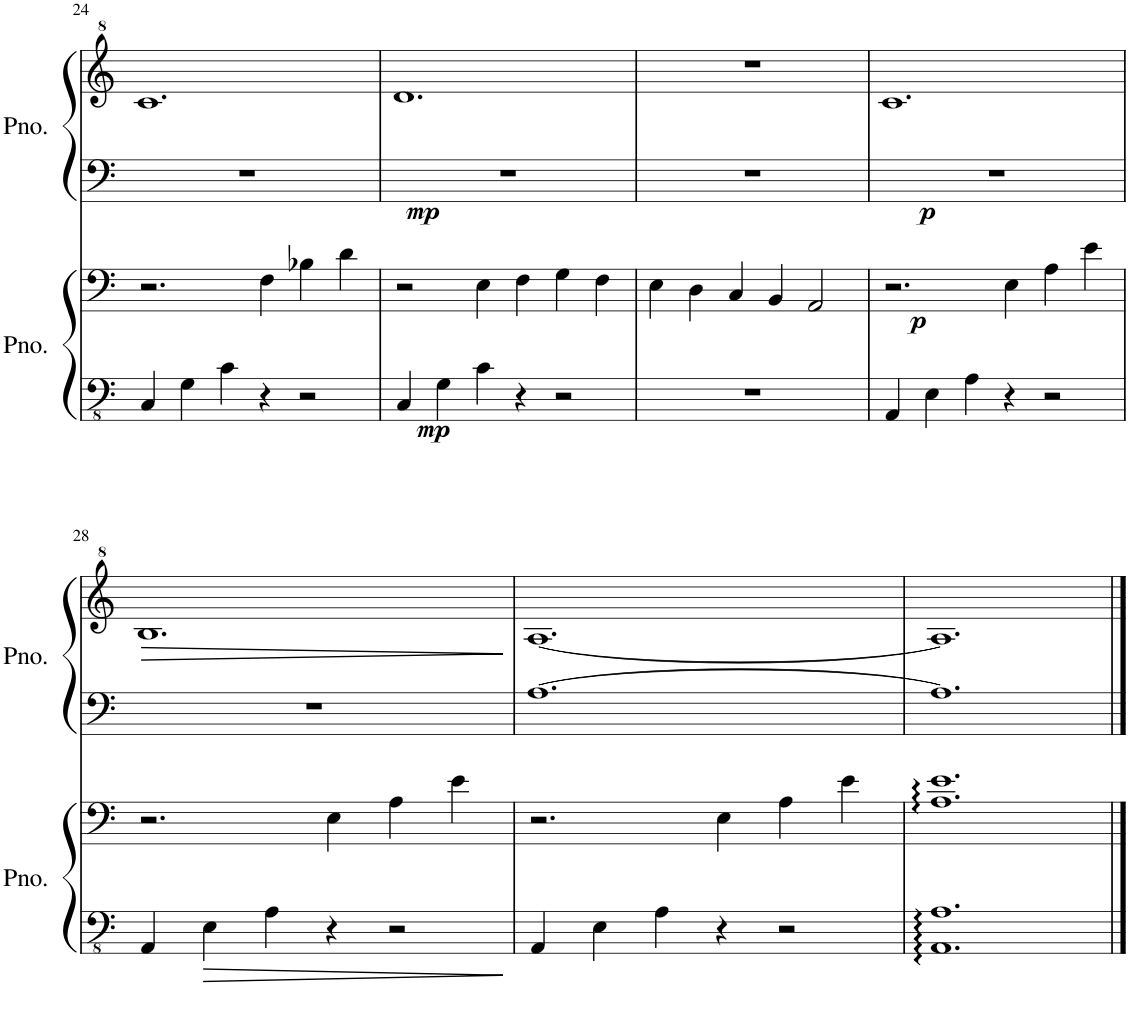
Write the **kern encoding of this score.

**kern	**kern	**dynam	**kern	**kern	**dynam
*part2	*part2	*part2	*part1	*part1	*part1
*staff4	*staff3	*staff3/4	*staff2	*staff1	*staff1/2
*I"Piano	*	*	*I"Piano	*	*
*I'Pno.	*	*	*I'Pno.	*	*
!!LO:PB:g=z
*clefFv4	*clefF4	*	*clefF4	*clefG^2	*
*k[]	*k[]	*	*k[]	*k[]	*
*M6/4	*M6/4	*	*M6/4	*M6/4	*
=24	=24	=24	=24	=24	=24
4CC/	2.r	.	1.r	1.cc	.
4GG\	.	.	.	.	.
4C\	.	.	.	.	.
4r	4F\	.	.	.	.
2r	4B-X\	.	.	.	.
.	4d\	.	.	.	.
=25	=25	=25	=25	=25	=25
!	!	!	!	!	!LO:DY:b=2
4CC/	2r	.	1.r	1.dd	mp
!	!	!LO:DY:b=2	!	!	!
4GG\	.	mp	.	.	.
4C\	4E\	.	.	.	.
4r	4F\	.	.	.	.
2r	4G\	.	.	.	.
.	4F\	.	.	.	.
=26	=26	=26	=26	=26	=26
1.r	4E\	.	1.r	1.r	.
.	4D\	.	.	.	.
.	4C/	.	.	.	.
.	4BB/	.	.	.	.
.	2AA/	.	.	.	.
=27	=27	=27	=27	=27	=27
!	!	!LO:DY:b	!	!	!LO:DY:b=2
4AAA/	2.r	p	1.r	1.cc	p
4EE\	.	.	.	.	.
4AA\	.	.	.	.	.
4r	4E\	.	.	.	.
2r	4A\	.	.	.	.
.	4e\	.	.	.	.
!!LO:LB:g=z
=28	=28	=28	=28	=28	=28
!	!	!	!	!	!LO:HP:b
4AAA/	2.r	.	1.r	1.b	>
4EE\	.	.	.	.	.
4AA\	.	.	.	.	.
4r	4E\	.	.	.	.
2r	4A\	.	.	.	.
.	4e\	.	.	.	.
.	.	.	.	.	]
=29	=29	=29	=29	=29	=29
4AAA/	2.r	.	[1.A	[1.a	.
4EE\	.	.	.	.	.
4AA\	.	.	.	.	.
4r	4E\	.	.	.	.
2r	4A\	.	.	.	.
.	4e\	.	.	.	.
=30	=30	=30	=30	=30	=30
1.AAA: 1.AA:	1.A: 1.e:	.	1.A]	1.a]	.
==	==	==	==	==	==
*-	*-	*-	*-	*-	*-
